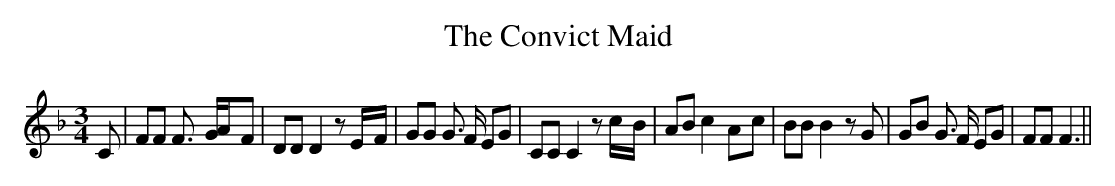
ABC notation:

X:1
T:The Convict Maid
M:3/4
L:1/8
K:F
 C| FF F3/2- G/2A-F| DD D2 zE/2-F/2| GG G3/2 F/2 EG| CC C2 zc/2-B/2|\
 AB c2A-c| BB B2 z G| GB G3/2 F/2 EG| FF F3||
